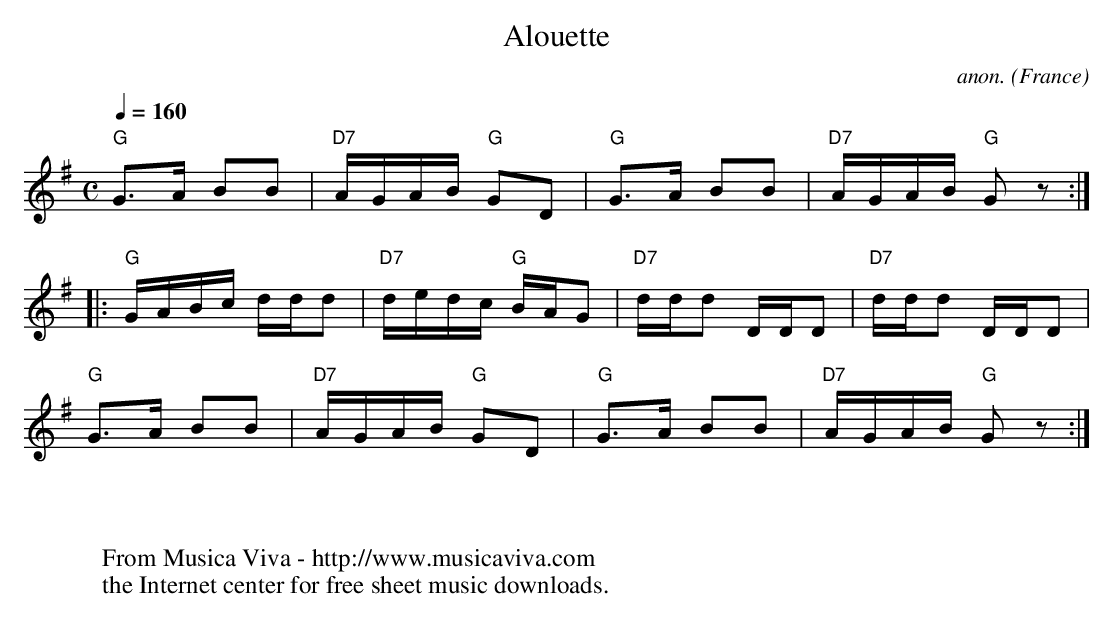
X:1
T:Alouette
C:anon.
O:France
M:C
Q:1/4=160
K:G
"G"G>A BB|"D7"A/G/A/B/ "G"GD|"G"G>A BB|"D7"A/G/A/B/ "G"Gz:|
|:"G"G/A/B/c/ d/d/d|"D7"d/e/d/c/ "G"B/A/G|"D7"d/d/d D/D/D|"D7"d/d/d D/D/D|
"G"G>A BB|"D7"A/G/A/B/ "G"GD|"G"G>A BB|"D7"A/G/A/B/ "G"Gz:|
W:
W:
W:  From Musica Viva - http://www.musicaviva.com
W:  the Internet center for free sheet music downloads.
